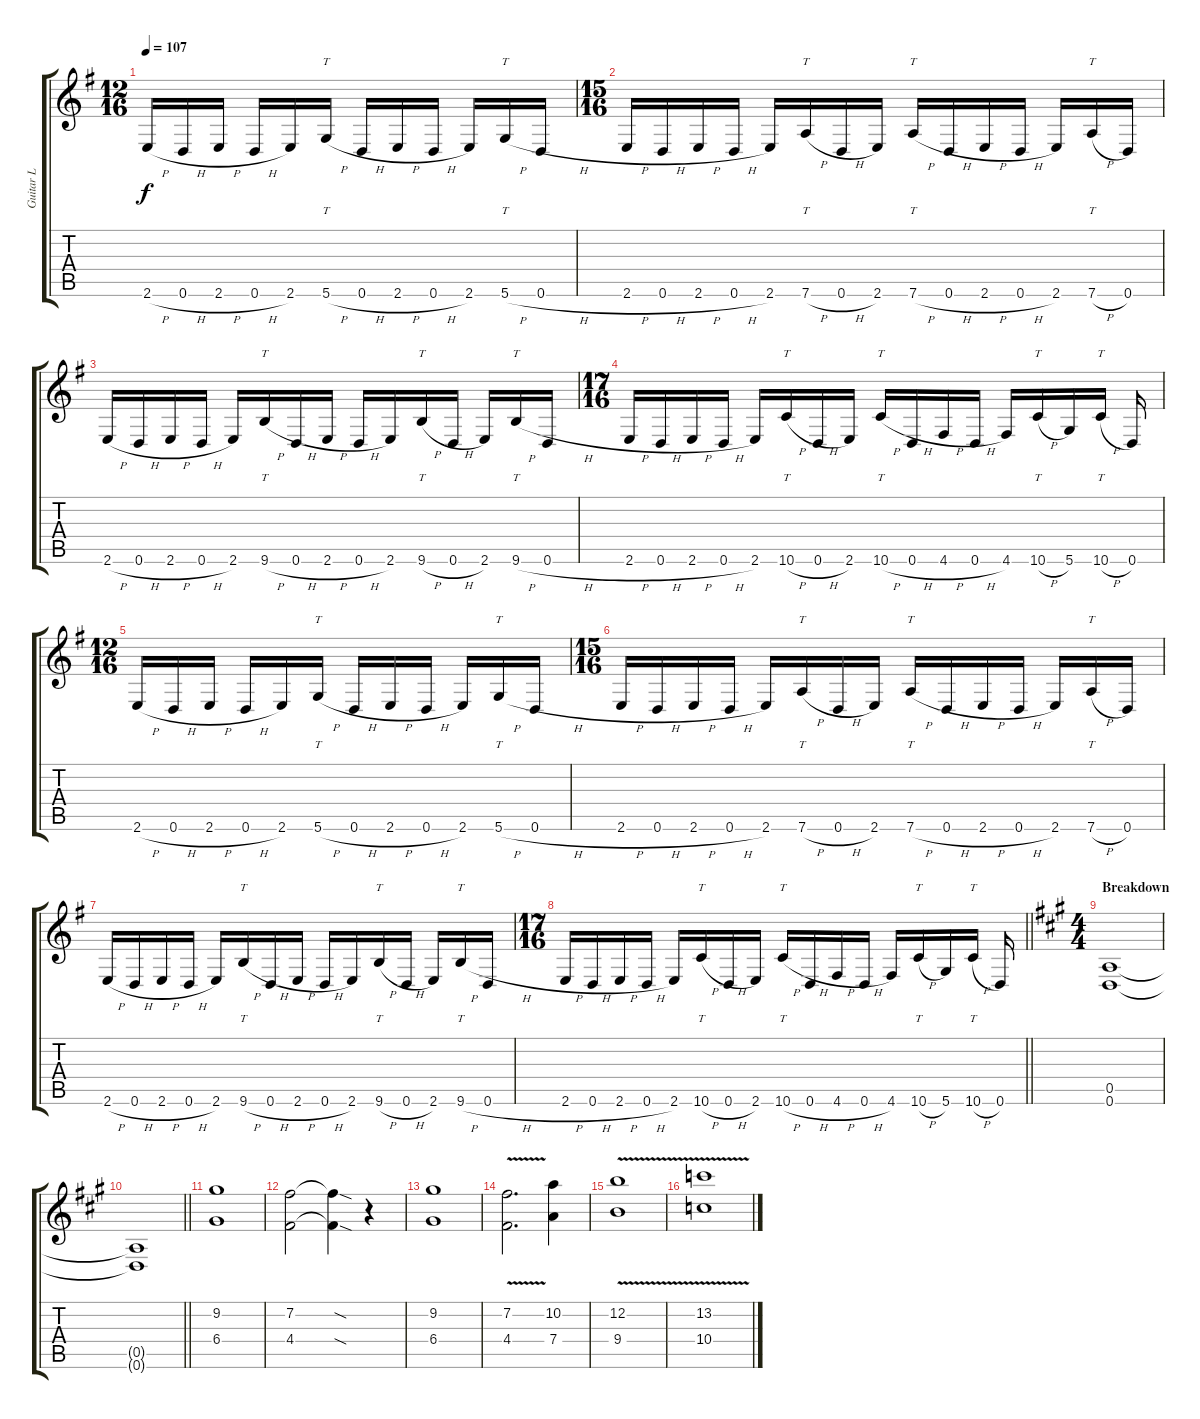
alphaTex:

\track ("Guitar L" "Guitar L") {instrument distortionguitar}
\staff {score tabs}
\tuning (E4 B3 G3 D3 A2 D2) {hide}
\ts (12 16)
\tempo 107
\clef g2
\ks g
2.6{h}.16{dy f} 0.6{h}.16 2.6{h}.16 0.6{h}.16 2.6.16 5.6{h}.16{tt} 0.6{h}.16 2.6{h}.16 0.6{h}.16 2.6.16 5.6{h}.16{tt} 0.6{h}.16 |
\ts (15 16)
2.6{h}.16 0.6{h}.16 2.6{h}.16 0.6{h}.16 2.6.16 7.6{h}.16{tt} 0.6{h}.16 2.6.16 7.6{h}.16{tt} 0.6{h}.16 2.6{h}.16 0.6{h}.16 2.6.16 7.6{h}.16{tt} 0.6.16 |
2.6{h}.16 0.6{h}.16 2.6{h}.16 0.6{h}.16 2.6.16 9.6{h}.16{tt} 0.6{h}.16 2.6{h}.16 0.6{h}.16 2.6.16 9.6{h}.16{tt} 0.6{h}.16 2.6.16 9.6{h}.16{tt} 0.6{h}.16 |
\ts (17 16)
2.6{h}.16 0.6{h}.16 2.6{h}.16 0.6{h}.16 2.6.16 10.6{h}.16{tt} 0.6{h}.16 2.6.16 10.6{h}.16{tt} 0.6{h}.16 4.6{h}.16 0.6{h}.16 4.6.16 10.6{h}.16{tt} 5.6.16 10.6{h}.16{tt} 0.6.16 |
\ts (12 16)
2.6{h}.16 0.6{h}.16 2.6{h}.16 0.6{h}.16 2.6.16 5.6{h}.16{tt} 0.6{h}.16 2.6{h}.16 0.6{h}.16 2.6.16 5.6{h}.16{tt} 0.6{h}.16 |
\ts (15 16)
2.6{h}.16 0.6{h}.16 2.6{h}.16 0.6{h}.16 2.6.16 7.6{h}.16{tt} 0.6{h}.16 2.6.16 7.6{h}.16{tt} 0.6{h}.16 2.6{h}.16 0.6{h}.16 2.6.16 7.6{h}.16{tt} 0.6.16 |
2.6{h}.16 0.6{h}.16 2.6{h}.16 0.6{h}.16 2.6.16 9.6{h}.16{tt} 0.6{h}.16 2.6{h}.16 0.6{h}.16 2.6.16 9.6{h}.16{tt} 0.6{h}.16 2.6.16 9.6{h}.16{tt} 0.6{h}.16 |
\ts (17 16)
\barLineRight lightlight
2.6{h}.16 0.6{h}.16 2.6{h}.16 0.6{h}.16 2.6.16 10.6{h}.16{tt} 0.6{h}.16 2.6.16 10.6{h}.16{tt} 0.6{h}.16 4.6{h}.16 0.6{h}.16 4.6.16 10.6{h}.16{tt} 5.6.16 10.6{h}.16{tt} 0.6.16 |
\ts (4 4)
\section ("" "Breakdown")
\ks a
(0.5 0.6).1 |
\barLineRight lightlight
(0.5{t} 0.6{t}).1 |
(9.2 6.4).1 |
(7.2 4.4).2 (7.2{sod t} 4.4{sod t}).4 r.4 |
(9.2 6.4).1 |
(7.2{v} 4.4{v}).2{d} (10.2 7.4).4 |
(12.2{v} 9.4{v}).1 |
(13.2{v} 10.4{v}).1
